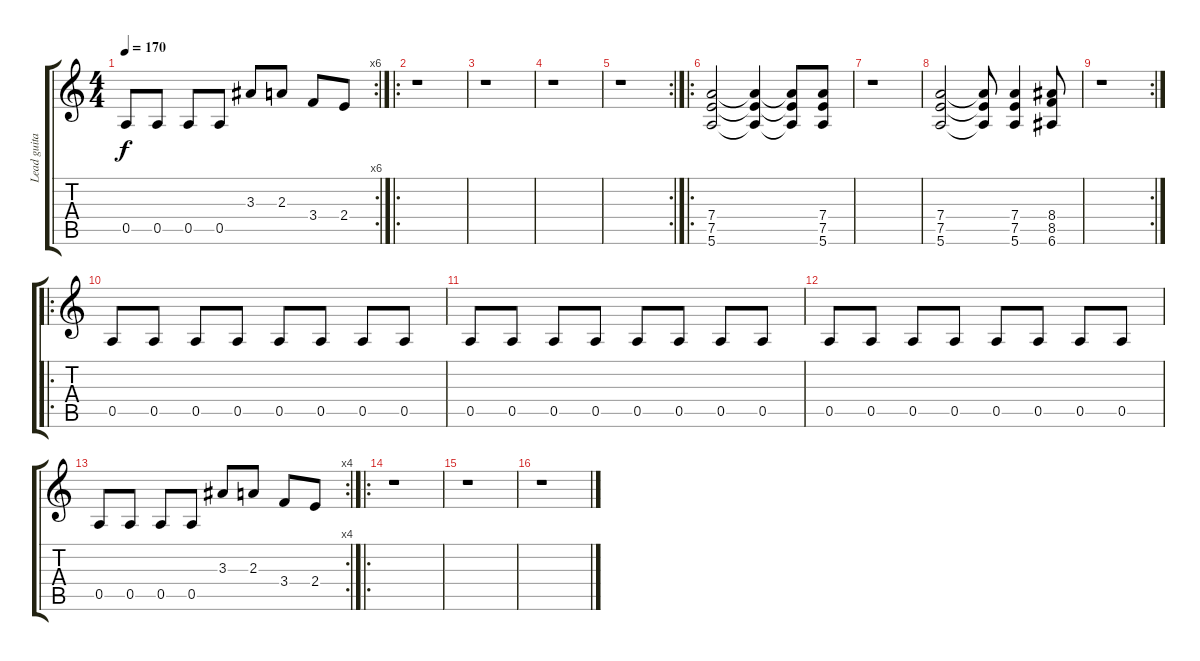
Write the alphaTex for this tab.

\track ("Lead guitar" "Lead guita") {instrument distortionguitar}
\staff {score tabs}
\tuning (E4 B3 G3 D3 A2 E2) {hide}
\rc 6
\ts (4 4)
\tempo 170
\clef g2
\ks c
0.5.8{dy f} 0.5.8 0.5.8 0.5.8 3.3.8 2.3.8 3.4.8 2.4.8 |
\ro
r.1 |
r.1 |
r.1 |
\rc 2
r.1 |
\ro
(7.4 7.5 5.6).2 (7.4{t} 7.5{t} 5.6{t}).4 (7.4{t} 7.5{t} 5.6{t}).8 (7.4 7.5 5.6).8 |
r.1 |
(7.4 7.5 5.6).2 (7.4{t} 7.5{t} 5.6{t}).8 (7.4 7.5 5.6).4 (8.4 8.5 6.6).8 |
\rc 2
r.1 |
\ro
0.5.8 0.5.8 0.5.8 0.5.8 0.5.8 0.5.8 0.5.8 0.5.8 |
0.5.8 0.5.8 0.5.8 0.5.8 0.5.8 0.5.8 0.5.8 0.5.8 |
0.5.8 0.5.8 0.5.8 0.5.8 0.5.8 0.5.8 0.5.8 0.5.8 |
\rc 4
0.5.8 0.5.8 0.5.8 0.5.8 3.3.8 2.3.8 3.4.8 2.4.8 |
\ro
r.1 |
r.1 |
r.1
